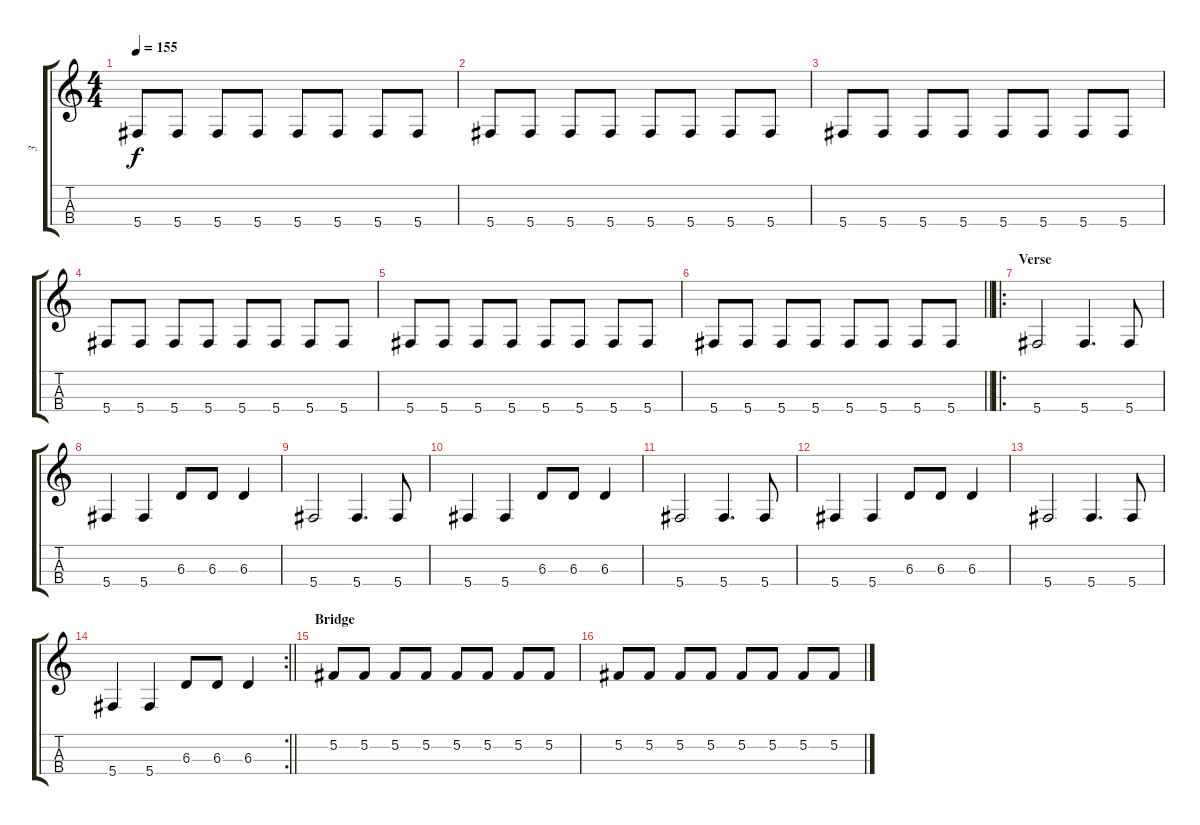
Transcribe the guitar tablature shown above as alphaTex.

\track ("3" "3") {instrument electricbassfinger}
\staff {score tabs}
\tuning (Gb3 Db3 Ab2 Db2) {hide}
\ts (4 4)
\tempo 155
\clef g2
\ks c
5.4.8{dy f} 5.4.8 5.4.8 5.4.8 5.4.8 5.4.8 5.4.8 5.4.8 |
5.4.8 5.4.8 5.4.8 5.4.8 5.4.8 5.4.8 5.4.8 5.4.8 |
5.4.8 5.4.8 5.4.8 5.4.8 5.4.8 5.4.8 5.4.8 5.4.8 |
5.4.8 5.4.8 5.4.8 5.4.8 5.4.8 5.4.8 5.4.8 5.4.8 |
5.4.8 5.4.8 5.4.8 5.4.8 5.4.8 5.4.8 5.4.8 5.4.8 |
\barLineRight lightlight
5.4.8 5.4.8 5.4.8 5.4.8 5.4.8 5.4.8 5.4.8 5.4.8 |
\ro
\section ("" "Verse")
5.4.2 5.4.4{d} 5.4.8 |
5.4.4 5.4.4 6.3.8 6.3.8 6.3.4 |
5.4.2 5.4.4{d} 5.4.8 |
5.4.4 5.4.4 6.3.8 6.3.8 6.3.4 |
5.4.2 5.4.4{d} 5.4.8 |
5.4.4 5.4.4 6.3.8 6.3.8 6.3.4 |
5.4.2 5.4.4{d} 5.4.8 |
\rc 2
\barLineRight lightlight
5.4.4 5.4.4 6.3.8 6.3.8 6.3.4 |
\section ("" "Bridge")
5.2.8 5.2.8 5.2.8 5.2.8 5.2.8 5.2.8 5.2.8 5.2.8 |
5.2.8 5.2.8 5.2.8 5.2.8 5.2.8 5.2.8 5.2.8 5.2.8
